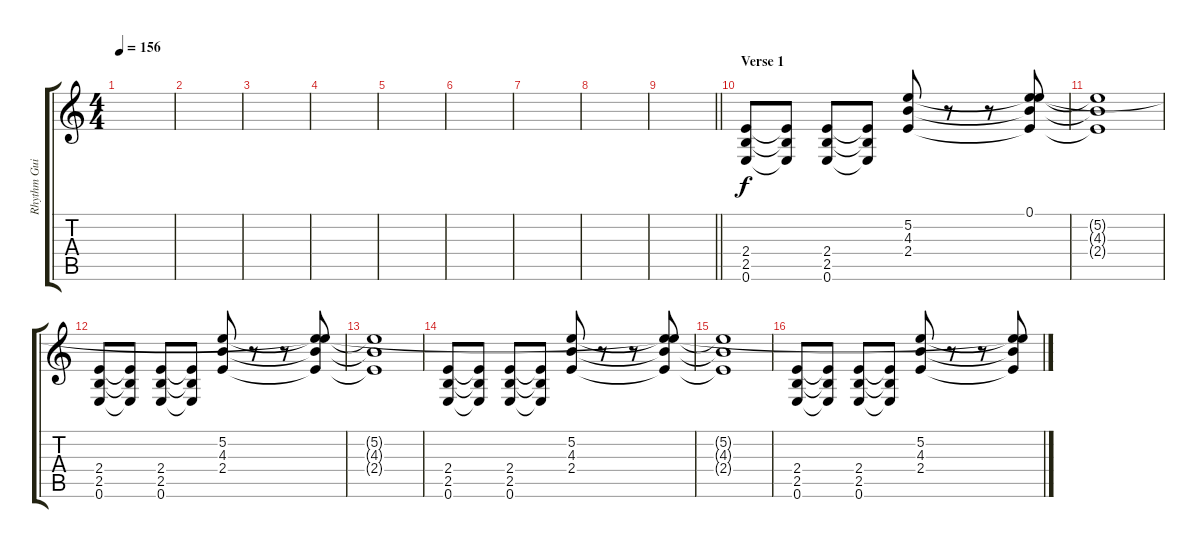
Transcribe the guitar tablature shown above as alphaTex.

\track ("Rhythm Guitar" "Rhythm Gui") {instrument acousticguitarsteel}
\staff {score tabs}
\tuning (E4 B3 G3 D3 A2 E2) {hide}
\ts (4 4)
\tempo 156
\clef g2
\ks c
|
|
|
|
|
|
|
|
\barLineRight lightlight
|
\section ("" "Verse 1")
(2.4 2.5 0.6).8 (2.4{t} 2.5{t} 0.6{t}).8 (2.4 2.5 0.6).8 (2.4{t} 2.5{t} 0.6{t}).8 (5.2 4.3 2.4).8 r.8 r.8 (0.1 5.2{t} 4.3{t} 2.4{t}).8 |
(5.2{t} 4.3{t} 2.4{t}).1 |
(2.4 2.5 0.6).8 (2.4{t} 2.5{t} 0.6{t}).8 (2.4 2.5 0.6).8 (2.4{t} 2.5{t} 0.6{t}).8 (5.2 4.3 2.4).8 r.8 r.8 (0.1{t} 5.2{t} 4.3{t} 2.4{t}).8 |
(5.2{t} 4.3{t} 2.4{t}).1 |
(2.4 2.5 0.6).8 (2.4{t} 2.5{t} 0.6{t}).8 (2.4 2.5 0.6).8 (2.4{t} 2.5{t} 0.6{t}).8 (5.2 4.3 2.4).8 r.8 r.8 (0.1{t} 5.2{t} 4.3{t} 2.4{t}).8 |
(5.2{t} 4.3{t} 2.4{t}).1 |
(2.4 2.5 0.6).8 (2.4{t} 2.5{t} 0.6{t}).8 (2.4 2.5 0.6).8 (2.4{t} 2.5{t} 0.6{t}).8 (5.2 4.3 2.4).8 r.8 r.8 (0.1{t} 5.2{t} 4.3{t} 2.4{t}).8
